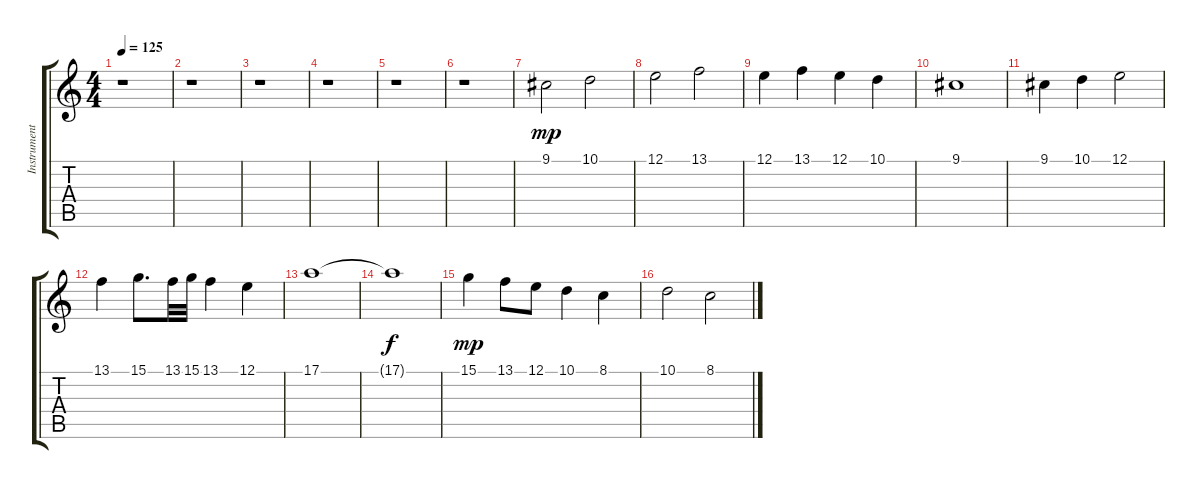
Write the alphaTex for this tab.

\track ("Instrument 2" "Instrument") {instrument koto}
\staff {score tabs}
\tuning (E4 B3 G3 D3 A2 E2) {hide}
\ts (4 4)
\tempo 125
\clef g2
\ks c
r.1{dy f} |
r.1 |
r.1 |
r.1 |
r.1 |
r.1 |
9.1.2{dy mp} 10.1.2 |
12.1.2 13.1.2 |
12.1.4 13.1.4 12.1.4 10.1.4 |
9.1.1 |
9.1.4 10.1.4 12.1.2 |
13.1.4 15.1.8{d} 13.1.32 15.1.32 13.1.4 12.1.4 |
17.1.1 |
17.1{t}.1{dy f} |
15.1.4{dy mp} 13.1.8 12.1.8 10.1.4 8.1.4 |
10.1.2 8.1.2
